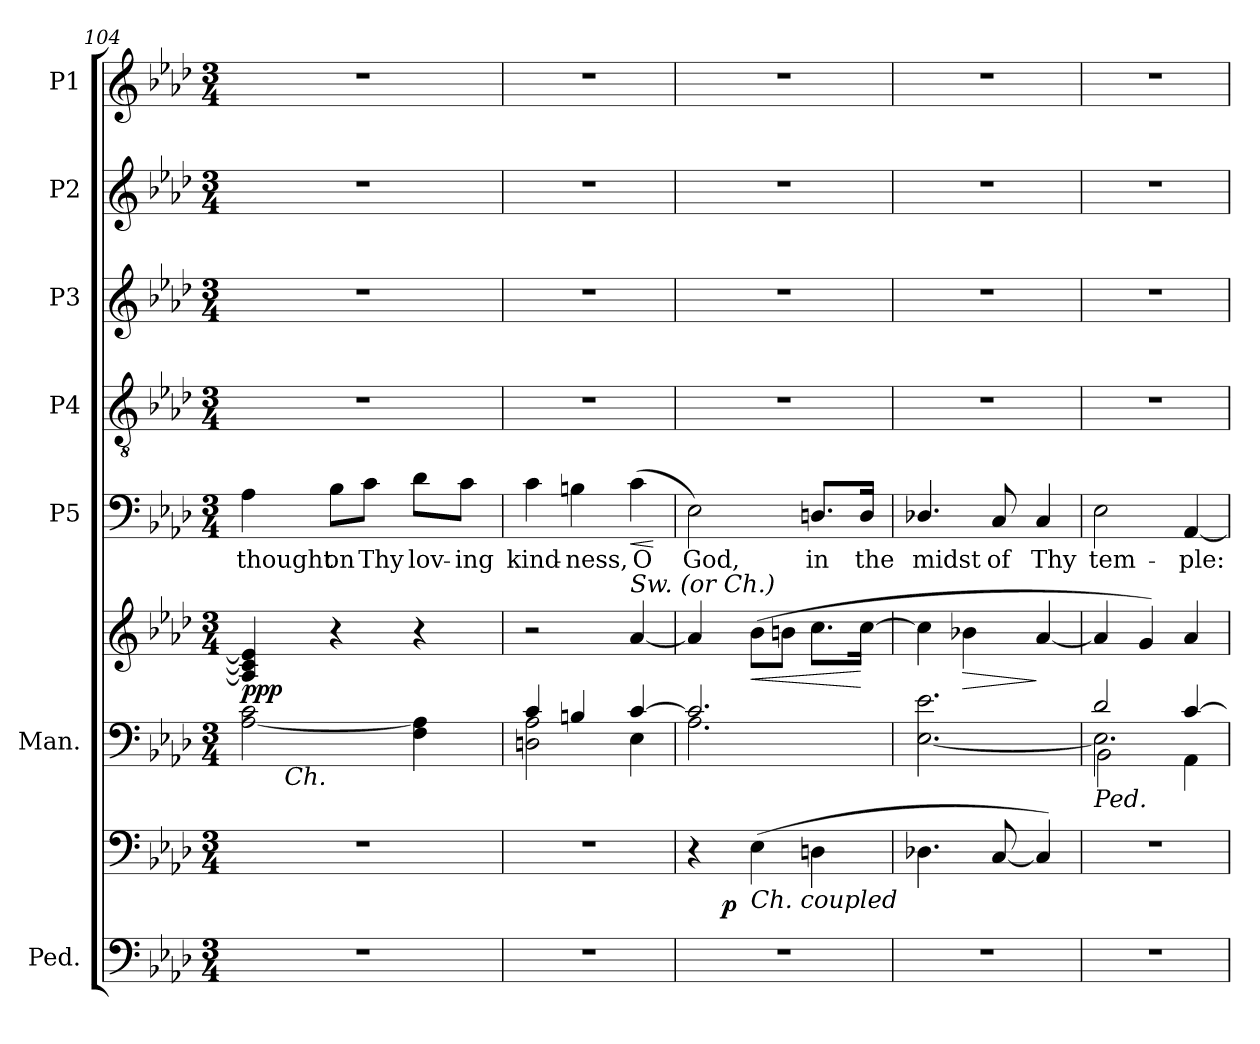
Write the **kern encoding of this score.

**kern	**kern	**dynam	**kern	**kern	**dynam	**kern	**text	**dynam	**kern	**kern	**kern	**kern
*part7	*part7	*part7	*part6	*part6	*part6	*part5	*part5	*part5	*part4	*part3	*part2	*part1
*staff9	*staff8	*staff8/9	*staff7	*staff6	*staff6/7	*staff5	*staff5	*staff5	*staff4	*staff3	*staff2	*staff1
*I"Ped.	*	*	*I"Man.	*	*	*I"P5	*	*	*I"P4	*I"P3	*I"P2	*I"P1
*I'Ped.	*	*	*	*	*	*	*	*	*	*	*	*
*clefF4	*clefF4	*	*clefF4	*clefG2	*	*clefF4	*	*	*clefGv2	*clefG2	*clefG2	*clefG2
*	*	*	*	*	*	*	*	*	*ITrd7c12	*	*	*
*k[b-e-a-d-]	*k[b-e-a-d-]	*	*k[b-e-a-d-]	*k[b-e-a-d-]	*	*k[b-e-a-d-]	*	*	*k[b-e-a-d-]	*k[b-e-a-d-]	*k[b-e-a-d-]	*k[b-e-a-d-]
*A-:	*A-:	*	*A-:	*A-:	*	*A-:	*	*	*A-:	*A-:	*A-:	*A-:
*M3/4	*M3/4	*	*M3/4	*M3/4	*	*M3/4	*	*	*M3/4	*M3/4	*M3/4	*M3/4
=104	=104	=104	=104	=104	=104	=104	=104	=104	=104	=104	=104	=104
!LO:N:vis=1	!LO:N:vis=1	!	!	!	!	!	!	!	!	!	!	!
!	!	!	!	!	!	!	!LO:LY:b:color=#000000	!	!LO:N:vis=1	!LO:N:vis=1	!LO:N:vis=1	!LO:N:vis=1
*	*	*	*^	*	*	*	*	*	*	*	*	*
2.r	2.r	.	[2A-i\ 2ci	16ryy	4A-i/] 4ci] 4e-i]	p pp	4A-i\	thought	.	2.r	2.r	2.r	2.r
.	.	.	.	64ryy	.	.	.	.	.	.	.	.	.
.	.	.	.	256..ryy	.	.	.	.	.	.	.	.	.
!	!	!	!	!LO:TX:b:i:t=Ch.	!	!	!	!	!	!	!	!	!
.	.	.	.	2ryy	.	.	.	.	.	.	.	.	.
!	!	!	!	!	!	!	!	!LO:LY:b:color=#000000	!	!	!	!	!
.	.	.	.	.	4r	.	8B-i\L	on	.	.	.	.	.
!	!	!	!	!	!	!	!	!LO:LY:b:color=#000000	!	!	!	!	!
.	.	.	.	.	.	.	8ci\J	Thy	.	.	.	.	.
!	!	!	!	!	!	!	!	!LO:LY:b:color=#000000	!	!	!	!	!
.	.	.	4Fi\ 4A-i]	.	4r	.	8d-i\L	lov-	.	.	.	.	.
.	.	.	.	8ryy	.	.	.	.	.	.	.	.	.
!	!	!	!	!	!	!	!	!LO:LY:b:color=#000000	!	!	!	!	!
.	.	.	.	.	.	.	8ci\J	-ing	.	.	.	.	.
.	.	.	.	32ryy	.	.	.	.	.	.	.	.	.
.	.	.	.	128ryy	.	.	.	.	.	.	.	.	.
.	.	.	.	1024ryy	.	.	.	.	.	.	.	.	.
=105	=105	=105	=105	=105	=105	=105	=105	=105	=105	=105	=105	=105	=105
!LO:N:vis=1	!LO:N:vis=1	!	!	!	!	!	!	!	!	!	!	!	!
!	!	!	!	!	!	!	!	!LO:LY:b:color=#000000	!	!LO:N:vis=1	!LO:N:vis=1	!LO:N:vis=1	!LO:N:vis=1
2.r	2.r	.	4ci/	2Dni\ 2A-i	2r	.	4ci\	kind-	.	2.r	2.r	2.r	2.r
!	!	!	!	!	!	!	!	!LO:LY:b:color=#000000	!	!	!	!	!
.	.	.	4Bni/	.	.	.	4Bni\	-ness,	.	.	.	.	.
!	!	!	!	!	!LO:TX:a:i:t=Sw. (or Ch.)	!	!	!	!	!	!	!	!
!	!	!	!	!	!	!	!	!LO:LY:b:color=#000000	!LO:HP:b	!	!	!	!
.	.	.	[4ci/	4E-i\	[4a-i/	.	(4ci\	O	<	.	.	.	.
*	*	*	*v	*v	*	*	*	*	*	*	*	*	*
.	.	.	.	.	.	.	.	[	.	.	.	.
=106	=106	=106	=106	=106	=106	=106	=106	=106	=106	=106	=106	=106
!LO:N:vis=1	!	!	!	!	!	!	!	!	!	!	!	!
*	*	*	*^	*	*	*	*	*	*	*	*	*
!	!	!	!	!	!	!	!	!LO:LY:b:color=#000000	!	!LO:N:vis=1	!LO:N:vis=1	!LO:N:vis=1	!LO:N:vis=1
*	*^	*	*	*	*	*	*	*	*	*	*	*	*
2.r	4r	8ryy	.	2.ci/]	2.A-i\	4a-i/]	.	2E-i\)	God,	.	2.r	2.r	2.r	2.r
.	.	256ryy	.	.	.	.	.	.	.	.	.	.	.	.
.	.	1024ryy	.	.	.	.	.	.	.	.	.	.	.	.
.	.	2ryy	p	.	.	.	.	.	.	.	.	.	.	.
!	!LO:TX:b:i:t=Ch. coupled	!	!	!	!	!	!	!	!	!	!	!	!	!
!	!	!	!	!	!	!	!LO:HP:b	!	!	!	!	!	!	!
.	(4E-i\	.	.	.	.	(8b-i\L	<	.	.	.	.	.	.	.
.	.	.	.	.	.	8bni\J	.	.	.	.	.	.	.	.
!	!	!	!	!	!	!	!	!	!LO:LY:b:color=#000000	!	!	!	!	!
.	4Dni\	.	.	.	.	8.cci\L	.	8.Dni/L	in	.	.	.	.	.
.	.	16ryy	.	.	.	.	.	.	.	.	.	.	.	.
!	!	!	!	!	!	!	!	!	!LO:LY:b:color=#000000	!	!	!	!	!
.	.	.	.	.	.	[16cci\Jk	[	16Di/Jk	the	.	.	.	.	.
.	.	32ryy	.	.	.	.	.	.	.	.	.	.	.	.
.	.	64ryy	.	.	.	.	.	.	.	.	.	.	.	.
.	.	128ryy	.	.	.	.	.	.	.	.	.	.	.	.
.	.	512.ryy	.	.	.	.	.	.	.	.	.	.	.	.
=107	=107	=107	=107	=107	=107	=107	=107	=107	=107	=107	=107	=107	=107	=107
!LO:N:vis=1	!	!	!	!	!	!	!	!	!	!	!	!	!	!
*	*v	*v	*	*	*	*	*	*	*	*	*	*	*	*
*	*	*	*v	*v	*	*	*	*	*	*	*	*	*
*	*^	*	*^	*	*	*	*	*	*	*	*	*
!	!	!	!	!	!	!	!	!	!LO:LY:b:color=#000000	!	!LO:N:vis=1	!LO:N:vis=1	!LO:N:vis=1	!LO:N:vis=1
*	*v	*v	*	*	*	*	*	*	*	*	*	*	*	*
*	*	*	*v	*v	*	*	*	*	*	*	*	*	*
2.r	4.D-Xi\	.	[2.E-i\ 2.e-i	4cci\]	.	4.D-Xi/	midst	.	2.r	2.r	2.r	2.r
!	!	!	!	!	!LO:HP:b	!	!	!	!	!	!	!
.	.	.	.	4b-Xi\	>	.	.	.	.	.	.	.
!	!	!	!	!	!	!	!LO:LY:b:color=#000000	!	!	!	!	!
.	[8Ci/	.	.	.	.	8Ci/	of	.	.	.	.	.
!	!	!	!	!	!	!	!LO:LY:b:color=#000000	!	!	!	!	!
.	4Ci/])	.	.	[4a-i/	]	4Ci/	Thy	.	.	.	.	.
!!LO:LB:g=z
=108	=108	=108	=108	=108	=108	=108	=108	=108	=108	=108	=108	=108
!LO:N:vis=1	!LO:N:vis=1	!	!	!	!	!	!	!	!	!	!	!
*	*	*	*^	*	*	*	*	*	*	*	*	*
*	*	*	*	*^	*	*	*	*	*	*	*	*	*
!	!	!	!LO:TX:b:i:t=Ped.	!	!	!	!	!	!	!	!	!	!	!
!	!	!	!	!	!	!	!	!	!LO:LY:b:color=#000000	!	!LO:N:vis=1	!LO:N:vis=1	!LO:N:vis=1	!LO:N:vis=1
2.r	2.r	.	2d-i/	2.E-i\]	2BB-i\	4a-i/]	.	2E-i\	tem-	.	2.r	2.r	2.r	2.r
.	.	.	.	.	.	4gi/)	.	.	.	.	.	.	.	.
!	!	!	!	!	!	!	!	!	!LO:LY:b:color=#000000	!	!	!	!	!
.	.	.	[4ci/	.	4AA-i\	4a-i/	.	[4AA-i/	-ple:	.	.	.	.	.
*	*	*	*v	*v	*v	*	*	*	*	*	*	*	*	*
=	=	=	=	=	=	=	=	=	=	=	=	=
*-	*-	*-	*-	*-	*-	*-	*-	*-	*-	*-	*-	*-
